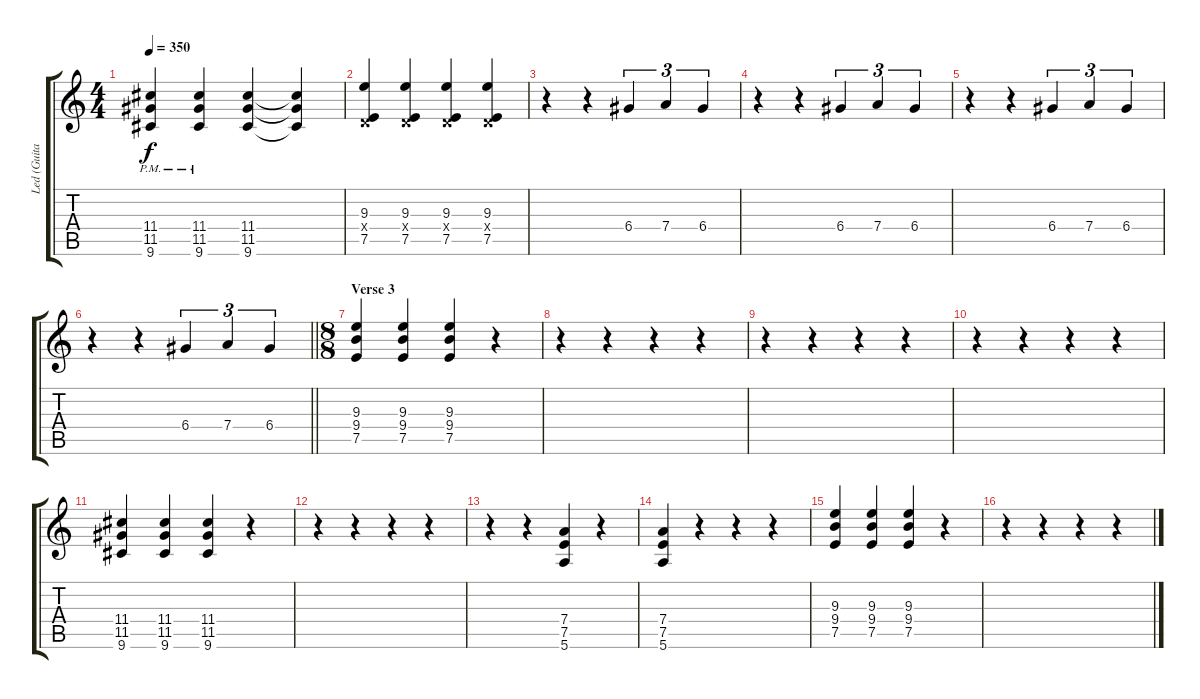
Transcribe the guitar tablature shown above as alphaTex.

\track ("Led (Guitar 2)" "Led (Guita") {solo instrument overdrivenguitar}
\staff {score tabs}
\tuning (E4 B3 G3 D3 A2 E2) {hide}
\ts (4 4)
\tempo 350
\clef g2
\ks c
(11.4{pm} 11.5 9.6).4{dy f} (11.4{pm} 11.5 9.6).4 (11.4 11.5 9.6).4 (11.4{t} 11.5{t} 9.6{t}).4 |
(9.3 0.4{x} 7.5).4 (9.3 0.4{x} 7.5).4 (9.3 0.4{x} 7.5).4 (9.3 0.4{x} 7.5).4 |
r.4 r.4 6.4.4{tu (3 2)} 7.4.4{tu (3 2)} 6.4.4{tu (3 2)} |
r.4 r.4 6.4.4{tu (3 2)} 7.4.4{tu (3 2)} 6.4.4{tu (3 2)} |
r.4 r.4 6.4.4{tu (3 2)} 7.4.4{tu (3 2)} 6.4.4{tu (3 2)} |
\barLineRight lightlight
r.4 r.4 6.4.4{tu (3 2)} 7.4.4{tu (3 2)} 6.4.4{tu (3 2)} |
\ts (8 8)
\section ("" "Verse 3")
(9.3 9.4 7.5).4 (9.3 9.4 7.5).4 (9.3 9.4 7.5).4 r.4 |
r.4 r.4 r.4 r.4 |
r.4 r.4 r.4 r.4 |
r.4 r.4 r.4 r.4 |
(11.4 11.5 9.6).4 (11.4 11.5 9.6).4 (11.4 11.5 9.6).4 r.4 |
r.4 r.4 r.4 r.4 |
r.4 r.4 (7.4 7.5 5.6).4 r.4 |
(7.4 7.5 5.6).4 r.4 r.4 r.4 |
(9.3 9.4 7.5).4 (9.3 9.4 7.5).4 (9.3 9.4 7.5).4 r.4 |
r.4 r.4 r.4 r.4
